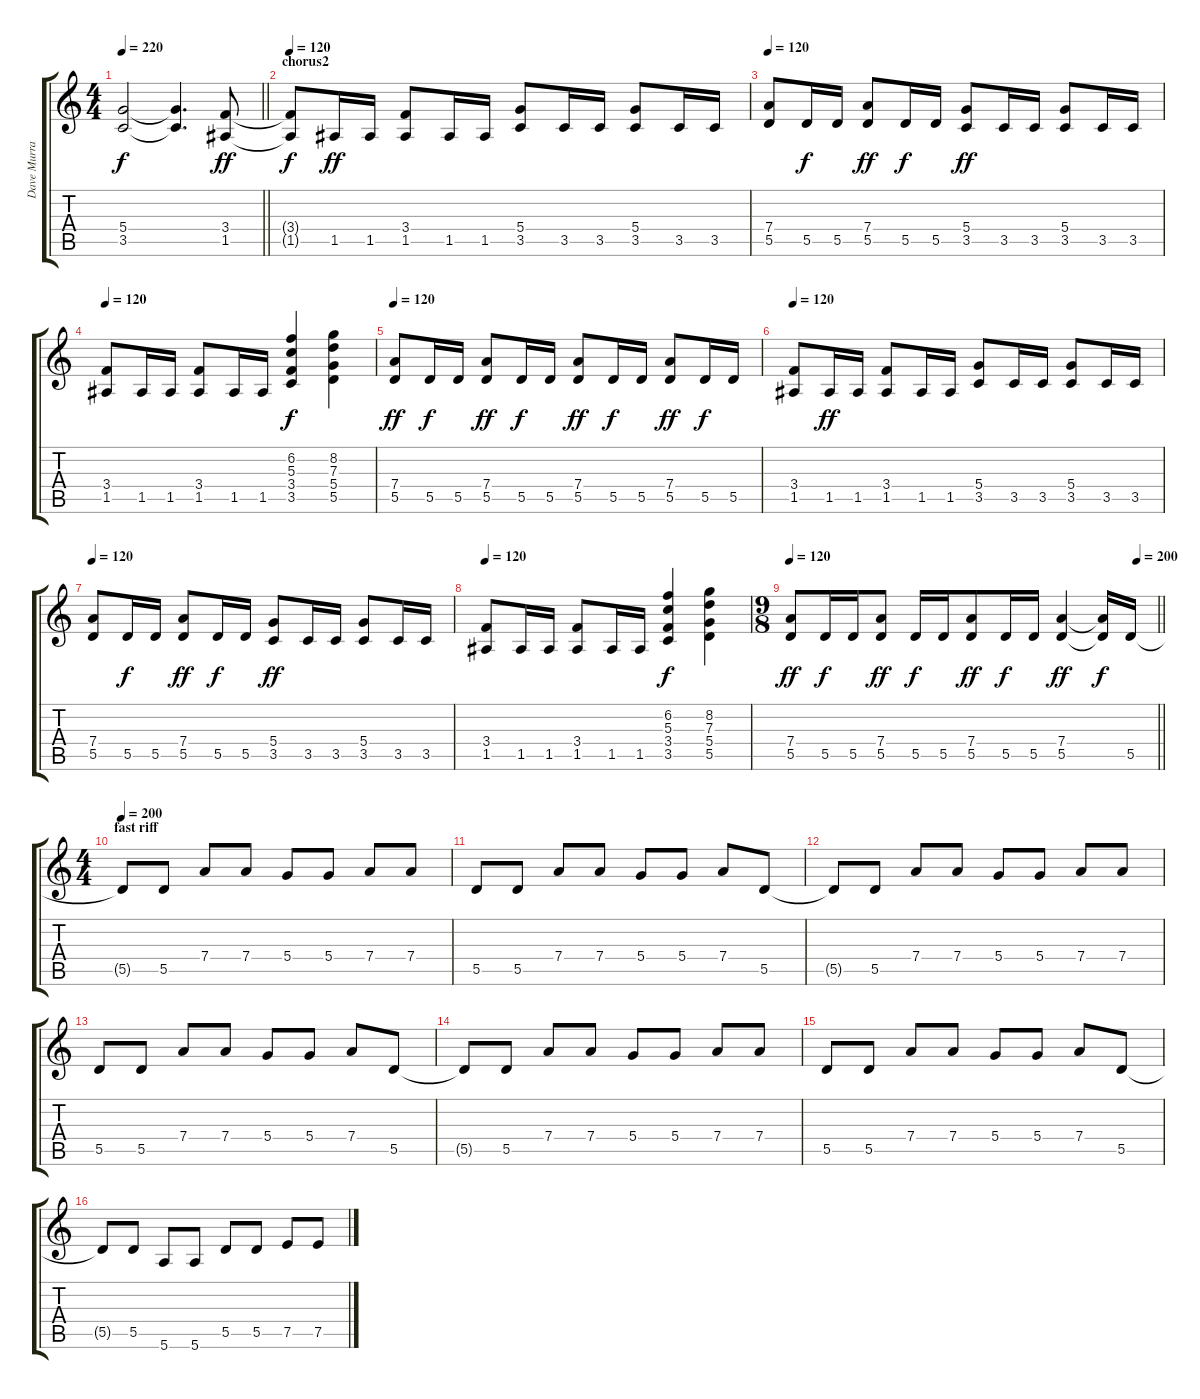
\track ("Dave Murray" "Dave Murra") {instrument distortionguitar}
\staff {score tabs}
\tuning (E4 B3 G3 D3 A2 E2) {hide}
\ts (4 4)
\tempo 220
\clef g2
\barLineRight lightlight
\ks c
(5.4{t} 3.5{t}).2{dy f} (5.4{t} 3.5{t}).4{d} (3.4 1.5).8{dy ff} |
\section ("" "chorus2")
\tempo 120
(3.4{t} 1.5{t}).8{dy f} 1.5.16{dy ff} 1.5.16 (3.4 1.5).8 1.5.16 1.5.16 (5.4 3.5).8 3.5.16 3.5.16 (5.4 3.5).8 3.5.16 3.5.16 |
\tempo 120
(7.4 5.5).8 5.5.16{dy f} 5.5.16 (7.4 5.5).8{dy ff} 5.5.16{dy f} 5.5.16 (5.4 3.5).8{dy ff} 3.5.16 3.5.16 (5.4 3.5).8 3.5.16 3.5.16 |
\tempo 120
(3.4 1.5).8 1.5.16 1.5.16 (3.4 1.5).8 1.5.16 1.5.16 (6.2 5.3 3.4 3.5).4{dy f} (8.2 7.3 5.4 5.5).4 |
\tempo 120
(7.4 5.5).8{dy ff} 5.5.16{dy f} 5.5.16 (7.4 5.5).8{dy ff} 5.5.16{dy f} 5.5.16 (7.4 5.5).8{dy ff} 5.5.16{dy f} 5.5.16 (7.4 5.5).8{dy ff} 5.5.16{dy f} 5.5.16 |
\tempo 120
(3.4 1.5).8 1.5.16{dy ff} 1.5.16 (3.4 1.5).8 1.5.16 1.5.16 (5.4 3.5).8 3.5.16 3.5.16 (5.4 3.5).8 3.5.16 3.5.16 |
\tempo 120
(7.4 5.5).8 5.5.16{dy f} 5.5.16 (7.4 5.5).8{dy ff} 5.5.16{dy f} 5.5.16 (5.4 3.5).8{dy ff} 3.5.16 3.5.16 (5.4 3.5).8 3.5.16 3.5.16 |
\tempo 120
(3.4 1.5).8 1.5.16 1.5.16 (3.4 1.5).8 1.5.16 1.5.16 (6.2 5.3 3.4 3.5).4{dy f} (8.2 7.3 5.4 5.5).4 |
\ts (9 8)
\tempo (200 0.9444444444444444)
\tempo 120
\barLineRight lightlight
(7.4 5.5).8{dy ff} 5.5.16{dy f} 5.5.16 (7.4 5.5).8{dy ff} 5.5.16{dy f} 5.5.16 (7.4 5.5).8{dy ff} 5.5.16{dy f} 5.5.16 (7.4 5.5).4{dy ff} (7.4{t} 5.5{t}).16{dy f} 5.5.16 |
\ts (4 4)
\section ("" "fast riff")
\tempo 220
\tempo 200
5.5{t}.8 5.5.8 7.4.8 7.4.8 5.4.8 5.4.8 7.4.8 7.4.8 |
5.5.8 5.5.8 7.4.8 7.4.8 5.4.8 5.4.8 7.4.8 5.5.8 |
5.5{t}.8 5.5.8 7.4.8 7.4.8 5.4.8 5.4.8 7.4.8 7.4.8 |
5.5.8 5.5.8 7.4.8 7.4.8 5.4.8 5.4.8 7.4.8 5.5.8 |
5.5{t}.8 5.5.8 7.4.8 7.4.8 5.4.8 5.4.8 7.4.8 7.4.8 |
5.5.8 5.5.8 7.4.8 7.4.8 5.4.8 5.4.8 7.4.8 5.5.8 |
5.5{t}.8 5.5.8 5.6.8 5.6.8 5.5.8 5.5.8 7.5.8 7.5.8
